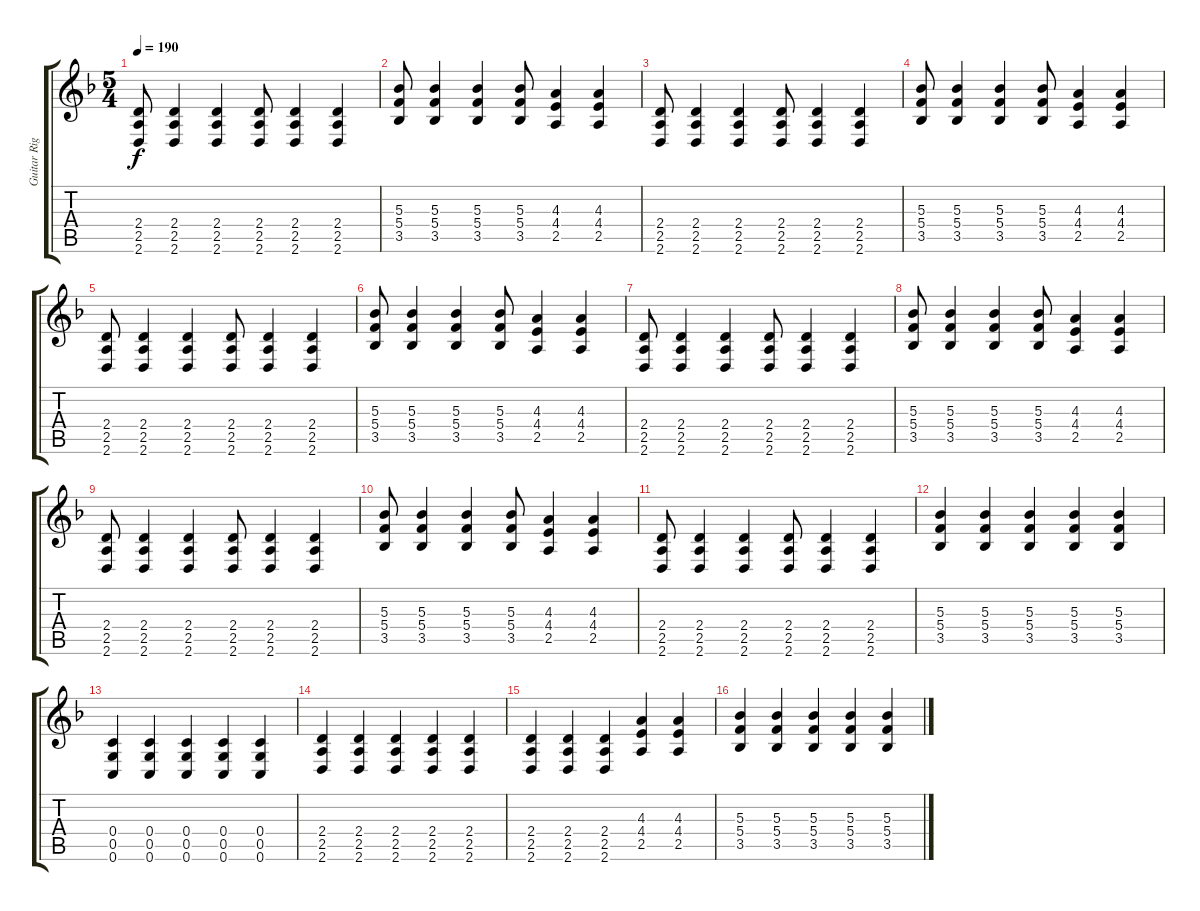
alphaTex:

\track ("Guitar Right" "Guitar Rig") {instrument distortionguitar}
\staff {score tabs}
\tuning (D4 A3 F3 C3 G2 C2) {hide}
\ts (5 4)
\tempo 190
\clef g2
\ks dminor
(2.4 2.5 2.6).8{dy f} (2.4 2.5 2.6).4 (2.4 2.5 2.6).4 (2.4 2.5 2.6).8 (2.4 2.5 2.6).4 (2.4 2.5 2.6).4 |
(5.3 5.4 3.5).8 (5.3 5.4 3.5).4 (5.3 5.4 3.5).4 (5.3 5.4 3.5).8 (4.3 4.4 2.5).4 (4.3 4.4 2.5).4 |
(2.4 2.5 2.6).8 (2.4 2.5 2.6).4 (2.4 2.5 2.6).4 (2.4 2.5 2.6).8 (2.4 2.5 2.6).4 (2.4 2.5 2.6).4 |
(5.3 5.4 3.5).8 (5.3 5.4 3.5).4 (5.3 5.4 3.5).4 (5.3 5.4 3.5).8 (4.3 4.4 2.5).4 (4.3 4.4 2.5).4 |
(2.4 2.5 2.6).8 (2.4 2.5 2.6).4 (2.4 2.5 2.6).4 (2.4 2.5 2.6).8 (2.4 2.5 2.6).4 (2.4 2.5 2.6).4 |
(5.3 5.4 3.5).8 (5.3 5.4 3.5).4 (5.3 5.4 3.5).4 (5.3 5.4 3.5).8 (4.3 4.4 2.5).4 (4.3 4.4 2.5).4 |
(2.4 2.5 2.6).8 (2.4 2.5 2.6).4 (2.4 2.5 2.6).4 (2.4 2.5 2.6).8 (2.4 2.5 2.6).4 (2.4 2.5 2.6).4 |
(5.3 5.4 3.5).8 (5.3 5.4 3.5).4 (5.3 5.4 3.5).4 (5.3 5.4 3.5).8 (4.3 4.4 2.5).4 (4.3 4.4 2.5).4 |
(2.4 2.5 2.6).8 (2.4 2.5 2.6).4 (2.4 2.5 2.6).4 (2.4 2.5 2.6).8 (2.4 2.5 2.6).4 (2.4 2.5 2.6).4 |
(5.3 5.4 3.5).8 (5.3 5.4 3.5).4 (5.3 5.4 3.5).4 (5.3 5.4 3.5).8 (4.3 4.4 2.5).4 (4.3 4.4 2.5).4 |
(2.4 2.5 2.6).8 (2.4 2.5 2.6).4 (2.4 2.5 2.6).4 (2.4 2.5 2.6).8 (2.4 2.5 2.6).4 (2.4 2.5 2.6).4 |
(5.3 5.4 3.5).4 (5.3 5.4 3.5).4 (5.3 5.4 3.5).4 (5.3 5.4 3.5).4 (5.3 5.4 3.5).4 |
(0.4 0.5 0.6).4 (0.4 0.5 0.6).4 (0.4 0.5 0.6).4 (0.4 0.5 0.6).4 (0.4 0.5 0.6).4 |
(2.4 2.5 2.6).4 (2.4 2.5 2.6).4 (2.4 2.5 2.6).4 (2.4 2.5 2.6).4 (2.4 2.5 2.6).4 |
(2.4 2.5 2.6).4 (2.4 2.5 2.6).4 (2.4 2.5 2.6).4 (4.3 4.4 2.5).4 (4.3 4.4 2.5).4 |
(5.3 5.4 3.5).4 (5.3 5.4 3.5).4 (5.3 5.4 3.5).4 (5.3 5.4 3.5).4 (5.3 5.4 3.5).4
